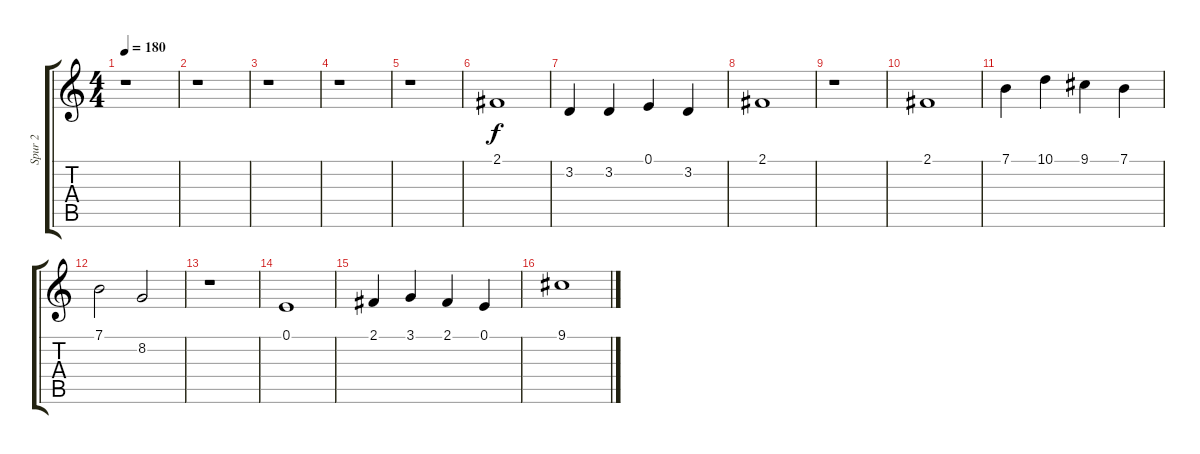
\track ("Spur 2" "Spur 2") {instrument tenorsax}
\staff {score tabs}
\tuning (E4 B3 G3 D3 A2 E2) {hide}
\ts (4 4)
\tempo 180
\clef g2
\ks c
r.1{dy f instrument tenorsax} |
r.1 |
r.1 |
r.1 |
r.1 |
2.1.1 |
3.2.4 3.2.4 0.1.4 3.2.4 |
2.1.1 |
r.1 |
2.1.1 |
7.1.4 10.1.4 9.1.4 7.1.4 |
7.1.2 8.2.2 |
r.1 |
0.1.1 |
2.1.4 3.1.4 2.1.4 0.1.4 |
9.1.1
